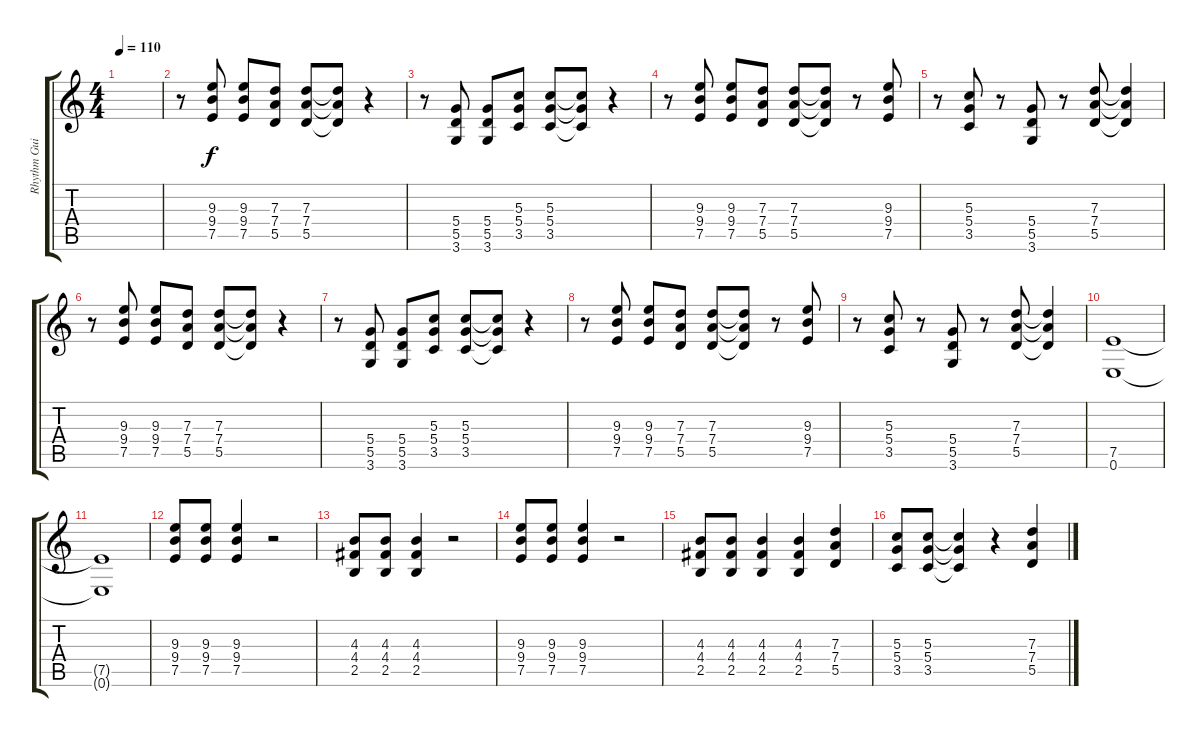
\track ("Rhythm Guitar" "Rhythm Gui") {instrument overdrivenguitar}
\staff {score tabs}
\tuning (E4 B3 G3 D3 A2 E2) {hide}
\ts (4 4)
\tempo 110
\clef g2
\ks c
|
r.8 (9.3 9.4 7.5).8 (9.3 9.4 7.5).8 (7.3 7.4 5.5).8 (7.3 7.4 5.5).8 (7.3{t} 7.4{t} 5.5{t}).8 r.4 |
r.8 (5.4 5.5 3.6).8 (5.4 5.5 3.6).8 (5.3 5.4 3.5).8 (5.3 5.4 3.5).8 (5.3{t} 5.4{t} 3.5{t}).8 r.4 |
r.8 (9.3 9.4 7.5).8 (9.3 9.4 7.5).8 (7.3 7.4 5.5).8 (7.3 7.4 5.5).8 (7.3{t} 7.4{t} 5.5{t}).8 r.8 (9.3 9.4 7.5).8 |
r.8 (5.3 5.4 3.5).8 r.8 (5.4 5.5 3.6).8 r.8 (7.3 7.4 5.5).8 (7.3{t} 7.4{t} 5.5{t}).4 |
r.8 (9.3 9.4 7.5).8 (9.3 9.4 7.5).8 (7.3 7.4 5.5).8 (7.3 7.4 5.5).8 (7.3{t} 7.4{t} 5.5{t}).8 r.4 |
r.8 (5.4 5.5 3.6).8 (5.4 5.5 3.6).8 (5.3 5.4 3.5).8 (5.3 5.4 3.5).8 (5.3{t} 5.4{t} 3.5{t}).8 r.4 |
r.8 (9.3 9.4 7.5).8 (9.3 9.4 7.5).8 (7.3 7.4 5.5).8 (7.3 7.4 5.5).8 (7.3{t} 7.4{t} 5.5{t}).8 r.8 (9.3 9.4 7.5).8 |
r.8 (5.3 5.4 3.5).8 r.8 (5.4 5.5 3.6).8 r.8 (7.3 7.4 5.5).8 (7.3{t} 7.4{t} 5.5{t}).4 |
(7.5 0.6).1 |
(7.5{t} 0.6{t}).1 |
(9.3 9.4 7.5).8 (9.3 9.4 7.5).8 (9.3 9.4 7.5).4 r.2 |
(4.3 4.4 2.5).8 (4.3 4.4 2.5).8 (4.3 4.4 2.5).4 r.2 |
(9.3 9.4 7.5).8 (9.3 9.4 7.5).8 (9.3 9.4 7.5).4 r.2 |
(4.3 4.4 2.5).8 (4.3 4.4 2.5).8 (4.3 4.4 2.5).4 (4.3 4.4 2.5).4 (7.3 7.4 5.5).4 |
(5.3 5.4 3.5).8 (5.3 5.4 3.5).8 (5.3{t} 5.4{t} 3.5{t}).4 r.4 (7.3 7.4 5.5).4
